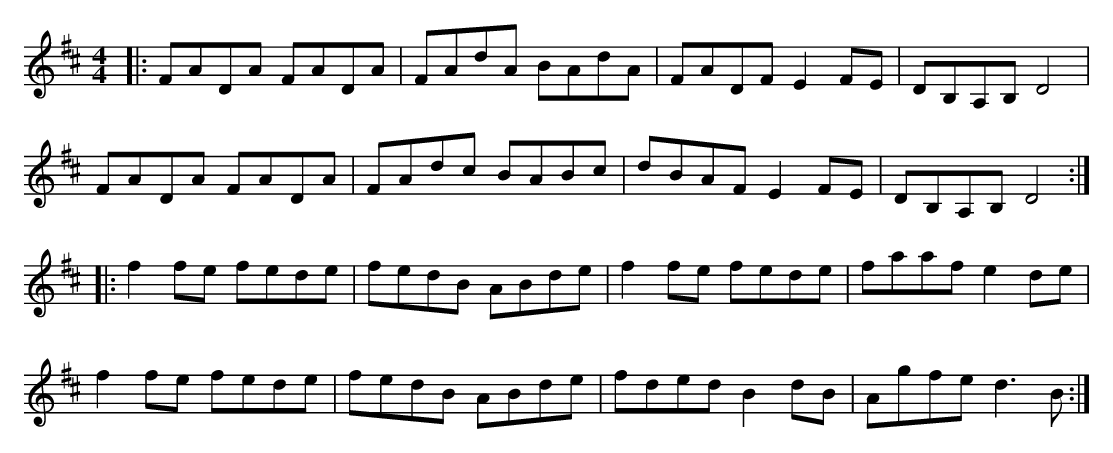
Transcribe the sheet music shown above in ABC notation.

X:1
M:4/4
K:D
|:FADA FADA|FAdA BAdA|FADF E2 FE|DB,A,B, D4|
FADA FADA|FAdc BABc|dBAF E2 FE|DB,A,B, D4:|
|:f2fe fede|fedB ABde|f2fe fede|faaf e2de|
f2fe fede|fedB ABde|fded B2dB|Agfe d3B:|
